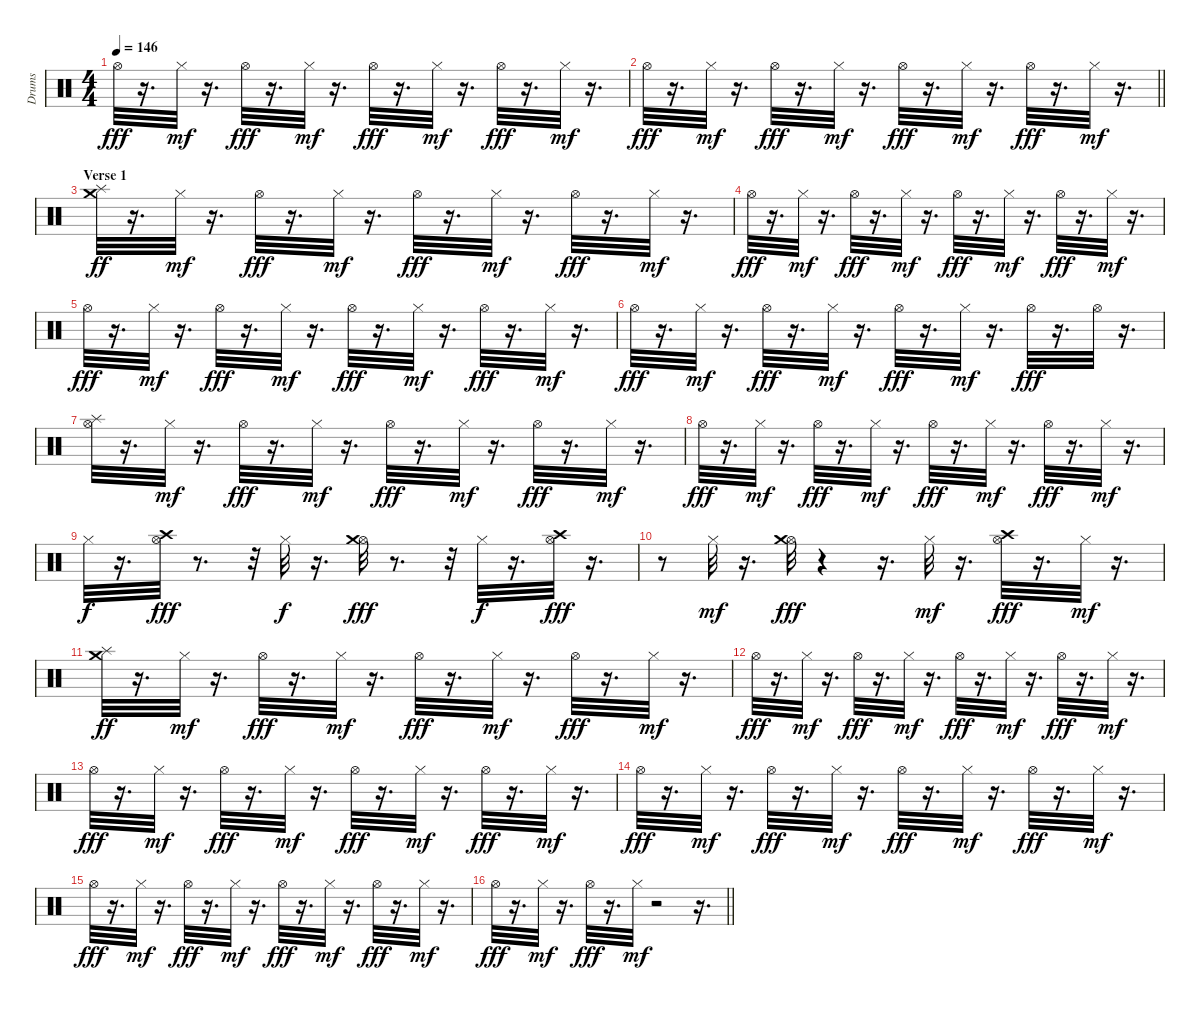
\track ("Drums" "Drums") {instrument percussion}
\staff {score}
\articulation defaults
\ts (4 4)
\tempo 146
\clef neutral
\ks c "Hi-Hat (open)".32{dy fff}
r.16{d} "Hi-Hat (closed)".32{dy mf} r.16{d} "Hi-Hat (open)".32{dy fff} r.16{d} "Hi-Hat (closed)".32{dy mf} r.16{d} "Hi-Hat (open)".32{dy fff} r.16{d} "Hi-Hat (closed)".32{dy mf} r.16{d} "Hi-Hat (open)".32{dy fff} r.16{d} "Hi-Hat (closed)".32{dy mf} r.16{d} |
\barLineRight lightlight "Hi-Hat (open)".32{dy fff}
r.16{d} "Hi-Hat (closed)".32{dy mf} r.16{d} "Hi-Hat (open)".32{dy fff} r.16{d} "Hi-Hat (closed)".32{dy mf} r.16{d} "Hi-Hat (open)".32{dy fff} r.16{d} "Hi-Hat (closed)".32{dy mf} r.16{d} "Hi-Hat (open)".32{dy fff} r.16{d} "Hi-Hat (closed)".32{dy mf} r.16{d} |
\section ("" "Verse 1")
("Crash medium (hit)" "Splash (hit)").32{dy ff} r.16{d} "Hi-Hat (closed)".32{dy mf} r.16{d} "Hi-Hat (open)".32{dy fff} r.16{d} "Hi-Hat (closed)".32{dy mf} r.16{d} "Hi-Hat (open)".32{dy fff} r.16{d} "Hi-Hat (closed)".32{dy mf} r.16{d} "Hi-Hat (open)".32{dy fff} r.16{d} "Hi-Hat (closed)".32{dy mf} r.16{d} |
"Hi-Hat (open)".32{dy fff} r.16{d} "Hi-Hat (closed)".32{dy mf} r.16{d} "Hi-Hat (open)".32{dy fff} r.16{d} "Hi-Hat (closed)".32{dy mf} r.16{d} "Hi-Hat (open)".32{dy fff} r.16{d} "Hi-Hat (closed)".32{dy mf} r.16{d} "Hi-Hat (open)".32{dy fff} r.16{d} "Hi-Hat (closed)".32{dy mf} r.16{d} |
"Hi-Hat (open)".32{dy fff} r.16{d} "Hi-Hat (closed)".32{dy mf} r.16{d} "Hi-Hat (open)".32{dy fff} r.16{d} "Hi-Hat (closed)".32{dy mf} r.16{d} "Hi-Hat (open)".32{dy fff} r.16{d} "Hi-Hat (closed)".32{dy mf} r.16{d} "Hi-Hat (open)".32{dy fff} r.16{d} "Hi-Hat (closed)".32{dy mf} r.16{d} |
"Hi-Hat (open)".32{dy fff} r.16{d} "Hi-Hat (closed)".32{dy mf} r.16{d} "Hi-Hat (open)".32{dy fff} r.16{d} "Hi-Hat (closed)".32{dy mf} r.16{d} "Hi-Hat (open)".32{dy fff} r.16{d} "Hi-Hat (closed)".32{dy mf} r.16{d} "Hi-Hat (open)".32{dy fff} r.16{d} "Hi-Hat (open)".32 r.16{d} |
("Hi-Hat (open)" "Splash (hit)").32 r.16{d} "Hi-Hat (closed)".32{dy mf} r.16{d} "Hi-Hat (open)".32{dy fff} r.16{d} "Hi-Hat (closed)".32{dy mf} r.16{d} "Hi-Hat (open)".32{dy fff} r.16{d} "Hi-Hat (closed)".32{dy mf} r.16{d} "Hi-Hat (open)".32{dy fff} r.16{d} "Hi-Hat (closed)".32{dy mf} r.16{d} |
"Hi-Hat (open)".32{dy fff} r.16{d} "Hi-Hat (closed)".32{dy mf} r.16{d} "Hi-Hat (open)".32{dy fff} r.16{d} "Hi-Hat (closed)".32{dy mf} r.16{d} "Hi-Hat (open)".32{dy fff} r.16{d} "Hi-Hat (closed)".32{dy mf} r.16{d} "Hi-Hat (open)".32{dy fff} r.16{d} "Hi-Hat (closed)".32{dy mf} r.16{d} |
"Hi-Hat (closed)".32{dy f} r.16{d} ("Hi-Hat (open)" "Crash high (hit)").32{dy fff} r.8{d} r.32 "Hi-Hat (closed)".32{dy f} r.16{d} ("Hi-Hat (open)" "Crash medium (hit)").32{dy fff} r.8{d} r.32 "Hi-Hat (closed)".32{dy f} r.16{d} ("Hi-Hat (open)" "Crash high (hit)").32{dy fff} r.16{d} |
r.8 "Hi-Hat (closed)".32{dy mf} r.16{d} ("Hi-Hat (open)" "Crash medium (hit)").32{dy fff} r.4 r.16{d} "Hi-Hat (closed)".32{dy mf} r.16{d} ("Hi-Hat (open)" "Crash high (hit)").32{dy fff} r.16{d} "Hi-Hat (closed)".32{dy mf} r.16{d} |
("Crash medium (hit)" "Splash (hit)").32{dy ff} r.16{d} "Hi-Hat (closed)".32{dy mf} r.16{d} "Hi-Hat (open)".32{dy fff} r.16{d} "Hi-Hat (closed)".32{dy mf} r.16{d} "Hi-Hat (open)".32{dy fff} r.16{d} "Hi-Hat (closed)".32{dy mf} r.16{d} "Hi-Hat (open)".32{dy fff} r.16{d} "Hi-Hat (closed)".32{dy mf} r.16{d} |
"Hi-Hat (open)".32{dy fff} r.16{d} "Hi-Hat (closed)".32{dy mf} r.16{d} "Hi-Hat (open)".32{dy fff} r.16{d} "Hi-Hat (closed)".32{dy mf} r.16{d} "Hi-Hat (open)".32{dy fff} r.16{d} "Hi-Hat (closed)".32{dy mf} r.16{d} "Hi-Hat (open)".32{dy fff} r.16{d} "Hi-Hat (closed)".32{dy mf} r.16{d} |
"Hi-Hat (open)".32{dy fff} r.16{d} "Hi-Hat (closed)".32{dy mf} r.16{d} "Hi-Hat (open)".32{dy fff} r.16{d} "Hi-Hat (closed)".32{dy mf} r.16{d} "Hi-Hat (open)".32{dy fff} r.16{d} "Hi-Hat (closed)".32{dy mf} r.16{d} "Hi-Hat (open)".32{dy fff} r.16{d} "Hi-Hat (closed)".32{dy mf} r.16{d} |
"Hi-Hat (open)".32{dy fff} r.16{d} "Hi-Hat (closed)".32{dy mf} r.16{d} "Hi-Hat (open)".32{dy fff} r.16{d} "Hi-Hat (closed)".32{dy mf} r.16{d} "Hi-Hat (open)".32{dy fff} r.16{d} "Hi-Hat (closed)".32{dy mf} r.16{d} "Hi-Hat (open)".32{dy fff} r.16{d} "Hi-Hat (closed)".32{dy mf} r.16{d} |
"Hi-Hat (open)".32{dy fff} r.16{d} "Hi-Hat (closed)".32{dy mf} r.16{d} "Hi-Hat (open)".32{dy fff} r.16{d} "Hi-Hat (closed)".32{dy mf} r.16{d} "Hi-Hat (open)".32{dy fff} r.16{d} "Hi-Hat (closed)".32{dy mf} r.16{d} "Hi-Hat (open)".32{dy fff} r.16{d} "Hi-Hat (closed)".32{dy mf} r.16{d} |
\barLineRight lightlight "Hi-Hat (open)".32{dy fff}
r.16{d} "Hi-Hat (closed)".32{dy mf} r.16{d} "Hi-Hat (open)".32{dy fff} r.16{d} "Hi-Hat (closed)".32{dy mf} r.2 r.16{d}
